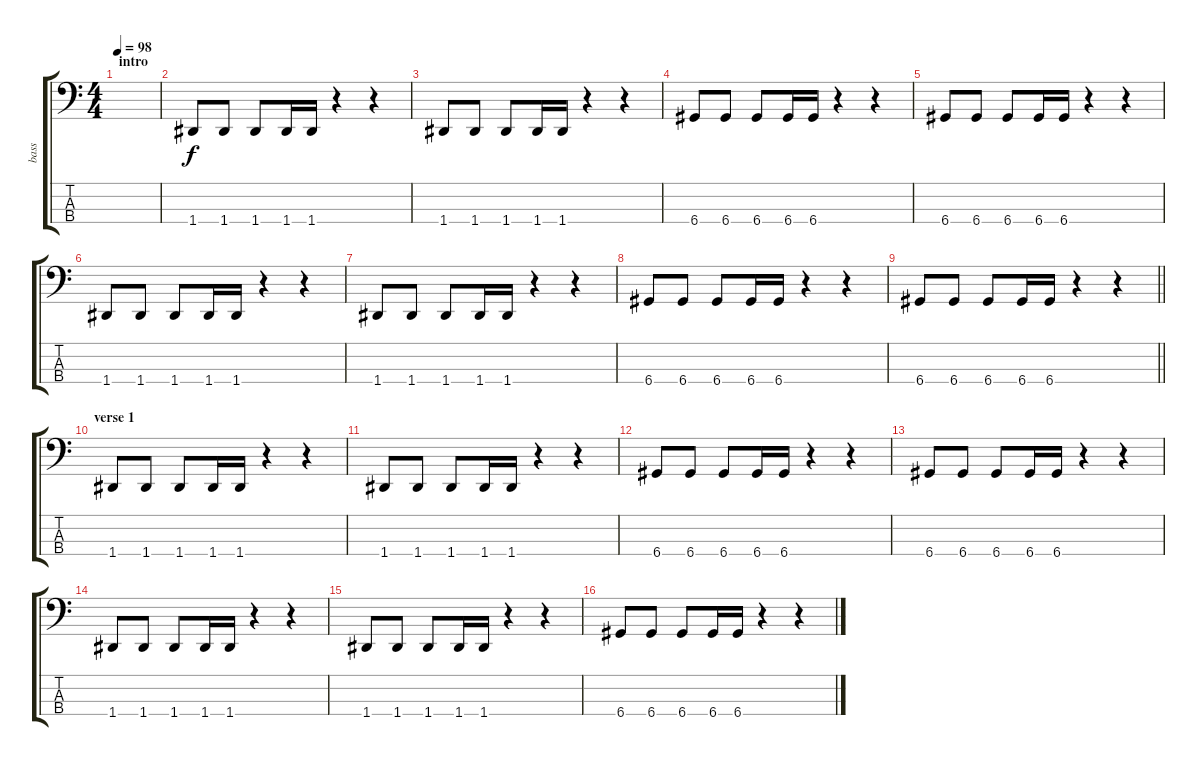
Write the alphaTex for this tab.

\track ("bass" "bass") {instrument electricbassfinger}
\staff {score tabs}
\tuning (G2 D2 A1 D1) {hide}
\ts (4 4)
\section ("" "intro")
\tempo 98
\clef f4
\ks c
|
1.4.8 1.4.8 1.4.8 1.4.16 1.4.16 r.4 r.4 |
1.4.8 1.4.8 1.4.8 1.4.16 1.4.16 r.4 r.4 |
6.4.8 6.4.8 6.4.8 6.4.16 6.4.16 r.4 r.4 |
6.4.8 6.4.8 6.4.8 6.4.16 6.4.16 r.4 r.4 |
1.4.8 1.4.8 1.4.8 1.4.16 1.4.16 r.4 r.4 |
1.4.8 1.4.8 1.4.8 1.4.16 1.4.16 r.4 r.4 |
6.4.8 6.4.8 6.4.8 6.4.16 6.4.16 r.4 r.4 |
\barLineRight lightlight
6.4.8 6.4.8 6.4.8 6.4.16 6.4.16 r.4 r.4 |
\section ("" "verse 1")
1.4.8 1.4.8 1.4.8 1.4.16 1.4.16 r.4 r.4 |
1.4.8 1.4.8 1.4.8 1.4.16 1.4.16 r.4 r.4 |
6.4.8 6.4.8 6.4.8 6.4.16 6.4.16 r.4 r.4 |
6.4.8 6.4.8 6.4.8 6.4.16 6.4.16 r.4 r.4 |
1.4.8 1.4.8 1.4.8 1.4.16 1.4.16 r.4 r.4 |
1.4.8 1.4.8 1.4.8 1.4.16 1.4.16 r.4 r.4 |
6.4.8 6.4.8 6.4.8 6.4.16 6.4.16 r.4 r.4
